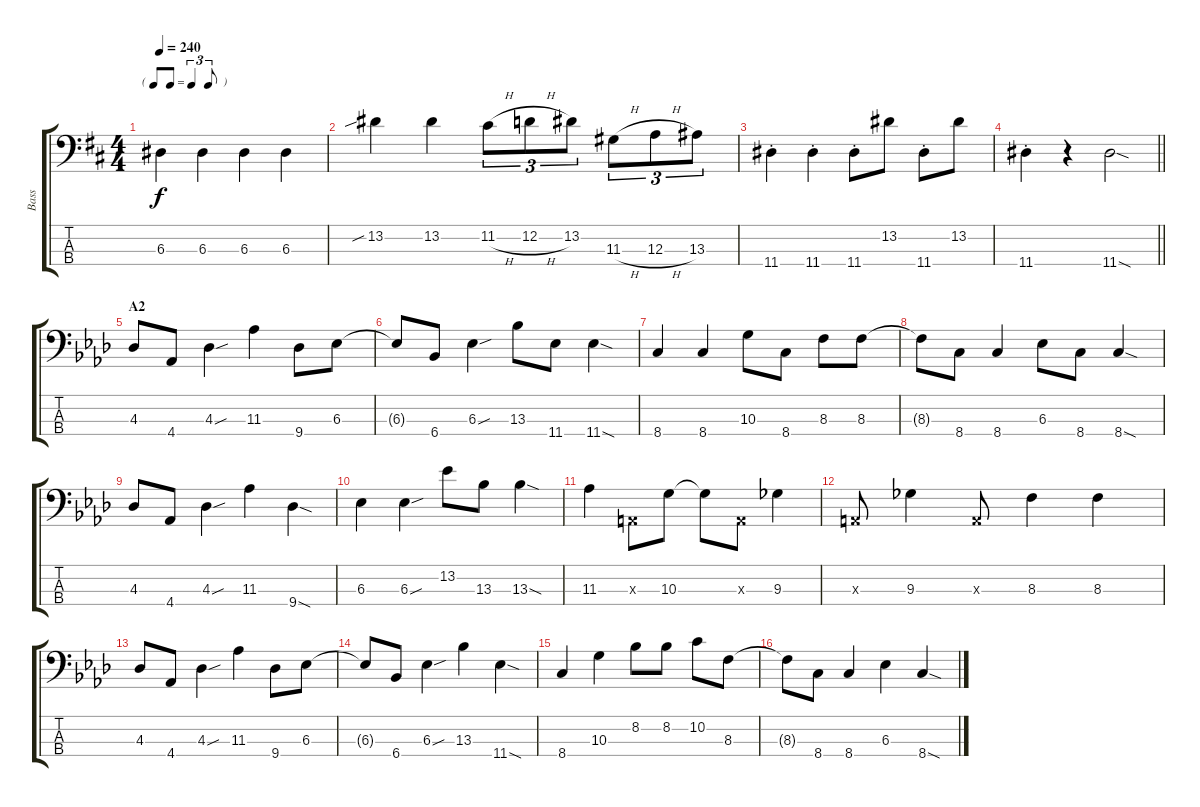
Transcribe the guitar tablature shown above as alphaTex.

\track ("Bass" "Bass") {instrument electricbassfinger}
\staff {score tabs}
\tuning (G2 D2 A1 E1) {hide}
\ts (4 4)
\tf triplet8th
\tempo 240
\clef f4
\ks d
6.3.4{dy f} 6.3.4 6.3.4 6.3.4 |
13.2{sib}.4 13.2.4 11.2{h}.8{tu (3 2)} 12.2{h}.8{tu (3 2)} 13.2.8{tu (3 2)} 11.3{h}.8{tu (3 2)} 12.3{h}.8{tu (3 2)} 13.3.8{tu (3 2)} |
11.4{st}.4 11.4{st}.4 11.4{st}.8 13.2.8 11.4{st}.8 13.2.8 |
\barLineRight lightlight
11.4{st}.4 r.4 11.4{sod}.2 |
\section ("" "A2")
\ks ab
4.3.8 4.4.8 4.3{sou}.4 11.3.4 9.4.8 6.3.8 |
6.3{t}.8 6.4.8 6.3{sou}.4 13.3.8 11.4.8 11.4{sod}.4 |
8.4.4 8.4.4 10.3.8 8.4.8 8.3.8 8.3.8 |
8.3{t}.8 8.4.8 8.4.4 6.3.8 8.4.8 8.4{sod}.4 |
4.3.8 4.4.8 4.3{sou}.4 11.3.4 9.4{sod}.4 |
6.3.4 6.3{sou}.4 13.2.8 13.3.8 13.3{sod}.4 |
11.3.4 0.3{x}.8 10.3.8 10.3{t}.8 0.3{x}.8 9.3.4 |
0.3{x}.8 9.3.4 0.3{x}.8 8.3.4 8.3.4 |
4.3.8 4.4.8 4.3{sou}.4 11.3.4 9.4.8 6.3.8 |
6.3{t}.8 6.4.8 6.3{sou}.4 13.3.4 11.4{sod}.4 |
8.4.4 10.3.4 8.2.8 8.2.8 10.2.8 8.3.8 |
8.3{t}.8 8.4.8 8.4.4 6.3.4 8.4{sod}.4
